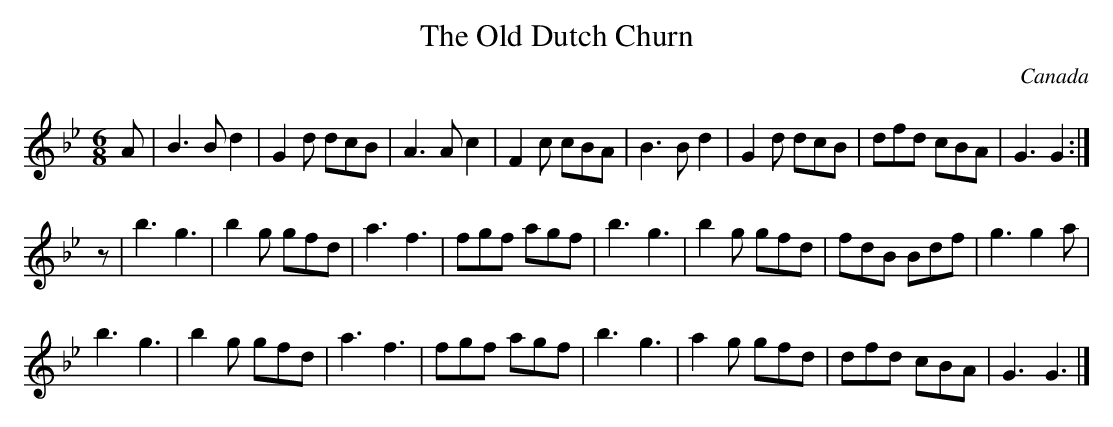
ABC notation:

X:1
T:Old Dutch Churn, The
O:Canada
M:6/8
E:8
K:Gm
A| \
B3 Bd2 | G2d dcB | A3 Ac2 | F2c cBA | \
B3 Bd2 | G2d dcB | dfd cBA| G3 G2 :|
z| \
b3 g3 | b2g gfd | a3 f3 | fgf agf | \
b3 g3 | b2g gfd | fdB Bdf | g3 g2a |
b3 g3 | b2g gfd | a3 f3 | fgf agf |\
b3 g3 | a2g gfd | dfd cBA | G3 G3|]
